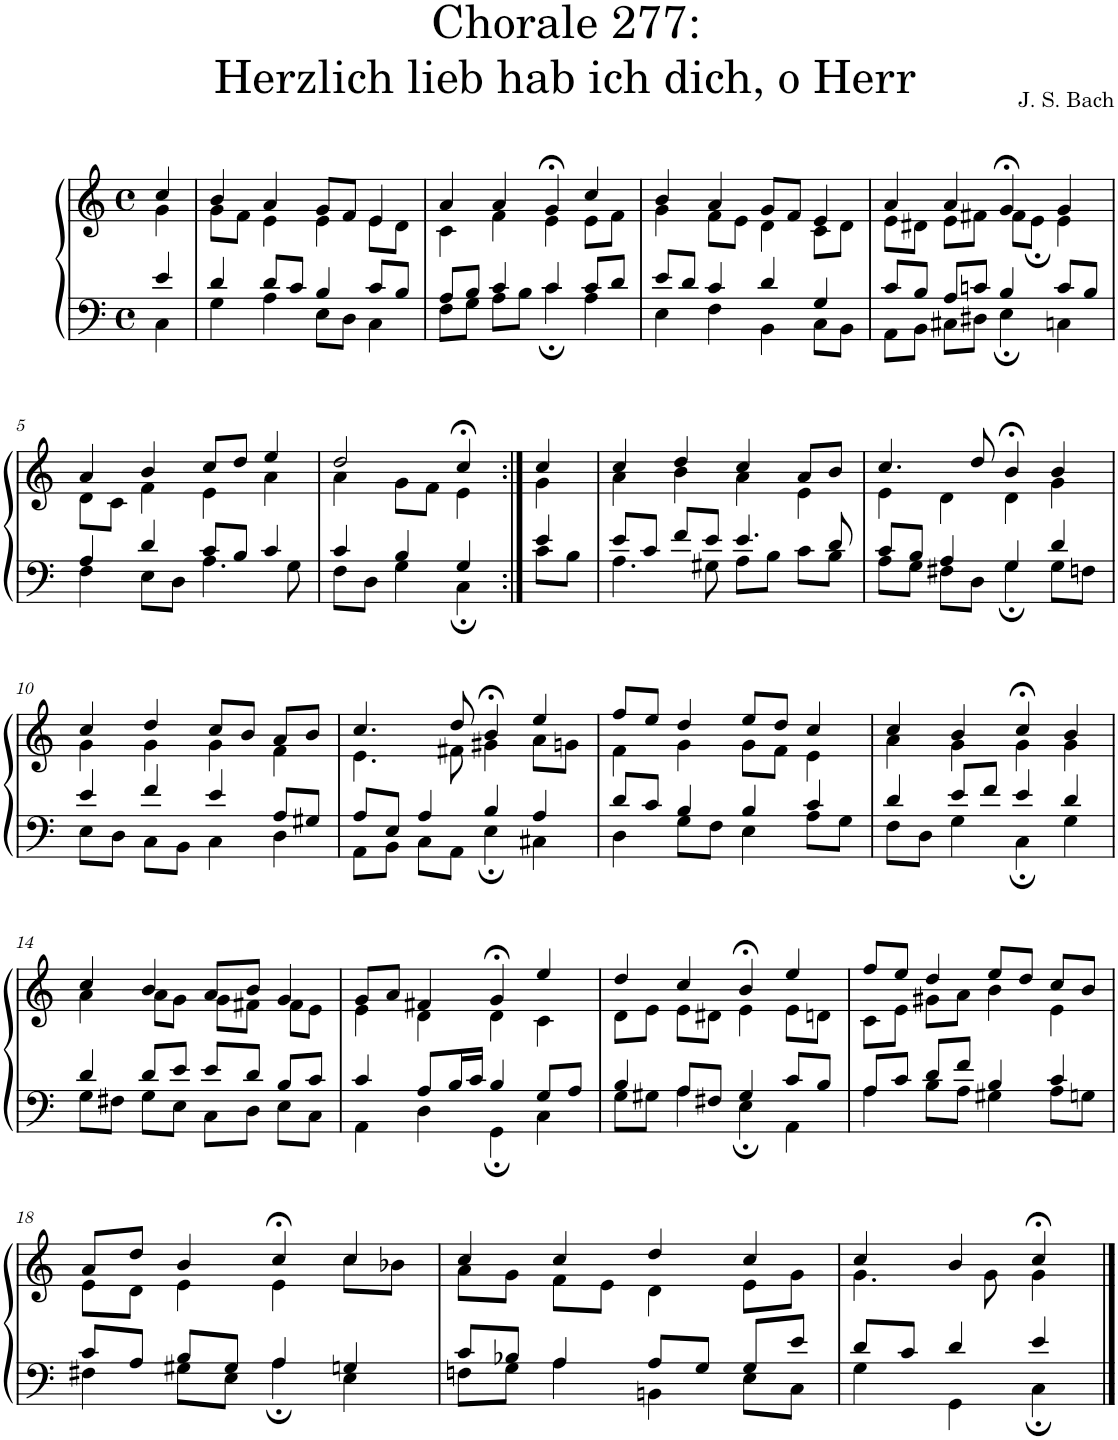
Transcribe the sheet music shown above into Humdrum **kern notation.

**kern	**kern
*part1	*part1
*staff2	*staff1
*I"S,A	*
*clefF4	*clefG2
*k[]	*k[]
*M4/4	*M4/4
*met(c)	*met(c)
=	=
*^	*^
4e/	4C\	4cc/	4g\
=1	=1	=1	=1
4d/	4G\	4b/	8g\L
.	.	.	8f\J
8d/L	4A\	4a/	4e\
8c/J	.	.	.
4B/	8E\L	8g/L	4e\
.	8D\J	8f/J	.
8c/L	4C\	4e/	8e\L
8B/J	.	.	8d\J
=2	=2	=2	=2
8A/L	8F\L	4a/	4c\
8B/J	8G\J	.	.
4c/	8A\L	4a/	4f\
.	8B\J	.	.
4c/	4c;\	4g;</	4e\
8c/L	4A\	4cc/	8e\L
8d/J	.	.	8f\J
=3	=3	=3	=3
8e/L	4E\	4b/	4g\
8d/J	.	.	.
4c/	4F\	4a/	8f\L
.	.	.	8e\J
4d/	4BB\	8g/L	4d\
.	.	8f/J	.
4G/	8C\L	4e/	8c\L
.	8BB\J	.	8d\J
=4	=4	=4	=4
8c/L	8AA\L	4a/	8e\L
8B/J	8BB\J	.	8d#X\J
8A/L	8C#X\L	4a/	8e\L
8cn/J	8D#X\J	.	8f#X\J
4B/	4E;\	4g;</	8f#\L
.	.	.	8e;\J
8c/L	4Cn\	4g/	4e\
8B/J	.	.	.
!!LO:LB:g=z	!!
=5	=5	=5	=5
4A/	4F\	4a/	8d\L
.	.	.	8c\J
4d/	8E\L	4b/	4f\
.	8D\J	.	.
8c/L	4.A\	8cc/L	4e\
8B/J	.	8dd/J	.
4c/	.	4ee/	4a\
.	8G\	.	.
=554	=554	=554	=554
4c/	8F\L	2dd/	4a\
.	8D\J	.	.
4B/	4G\	.	8g\L
.	.	.	8f\J
4G/	4C;\	4cc;</	4e\
=555:|!	=555:|!	=555:|!	=555:|!
4e/	8c\L	4cc/	4g\
.	8B\J	.	.
=8	=8	=8	=8
8e/L	4.A\	4cc/	4a\
8c/J	.	.	.
8f/L	.	4dd/	4b\
8e/J	8G#X\	.	.
4.e/	8A\L	4cc/	4a\
.	8B\J	.	.
.	8c\L	8a/L	4e\
8d/	8B\J	8b/J	.
=9	=9	=9	=9
8c/L	8A\L	4.cc/	4e\
8B/J	8G\J	.	.
4A/	8F#X\L	.	4d\
.	8D\J	8dd/	.
4G/	4G;\	4b;</	4d\
4d/	8G\L	4b/	4g\
.	8Fn\J	.	.
!!LO:LB:g=z	!!
=10	=10	=10	=10
4e/	8E\L	4cc/	4g\
.	8D\J	.	.
4f/	8C\L	4dd/	4g\
.	8BB\J	.	.
4e/	4C\	8cc/L	4g\
.	.	8b/J	.
8A/L	4D\	8a/L	4f\
8G#X/J	.	8b/J	.
=11	=11	=11	=11
8A/L	8AA\L	4.cc/	4.e\
8E/J	8BB\J	.	.
4A/	8C\L	.	.
.	8AA\J	8dd/	8f#X\
4B/	4E;\	4b;</	4g#X\
4A/	4C#X\	4ee/	8a\L
.	.	.	8gn\J
=12	=12	=12	=12
8d/L	4D\	8ff/L	4f\
8c/J	.	8ee/J	.
4B/	8G\L	4dd/	4g\
.	8F\J	.	.
4B/	4E\	8ee/L	8g\L
.	.	8dd/J	8f\J
4c/	8A\L	4cc/	4e\
.	8G\J	.	.
=13	=13	=13	=13
4d/	8F\L	4cc/	4a\
.	8D\J	.	.
8e/L	4G\	4b/	4g\
8f/J	.	.	.
4e/	4C;\	4cc;</	4g\
4d/	4G\	4b/	4g\
!!LO:LB:g=z	!!
=14	=14	=14	=14
4d/	8G\L	4cc/	4a\
.	8F#X\J	.	.
8d/L	8G\L	4b/	8a\L
8e/J	8E\J	.	8g\J
8e/L	8C\L	8a/L	8g\L
8d/J	8D\J	8b/J	8f#X\J
8B/L	8E\L	4g/	8f#\L
8c/J	8C\J	.	8e\J
=15	=15	=15	=15
4c/	4AA\	8g/L	4e\
.	.	8a/J	.
8A/L	4D\	4f#X/	4d\
16B/L	.	.	.
16c/JJ	.	.	.
4B/	4GG;\	4g;</	4d\
8G/L	4C\	4ee/	4c\
8A/J	.	.	.
=16	=16	=16	=16
4B/	8G\L	4dd/	8d\L
.	8G#X\J	.	8e\J
8A/L	4A\	4cc/	8e\L
8F#X/J	.	.	8d#X\J
4G#/	4E;\	4b;</	4e\
8c/L	4AA\	4ee/	8e\L
8B/J	.	.	8dn\J
=17	=17	=17	=17
8A/L	4A\	8ff/L	8c\L
8c/J	.	8ee/J	8e\J
8d/L	8B\L	4dd/	8g#X\L
8f/J	8A\J	.	8a\J
4B/	4G#X\	8ee/L	4b\
.	.	8dd/J	.
4c/	8A\L	8cc/L	4e\
.	8Gn\J	8b/J	.
!!LO:LB:g=z	!!
=18	=18	=18	=18
8c/L	4F#X\	8a/L	8e\L
8A/J	.	8dd/J	8d\J
8B/L	8G#X\L	4b/	4e\
8G#/J	8E\J	.	.
4A/	4A;\	4cc;</	4e\
4Gn/	4E\	4cc/	8cc\L
.	.	.	8b-X\J
=19	=19	=19	=19
8c/L	8Fn\L	4cc/	8a\L
8B-X/J	8G\J	.	8g\J
4A/	4A\	4cc/	8f\L
.	.	.	8e\J
8A/L	4BBn\	4dd/	4d\
8G/J	.	.	.
8G/L	8E\L	4cc/	8e\L
8e/J	8C\J	.	8g\J
=20	=20	=20	=20
8d/L	4G\	4cc/	4.g\
8c/J	.	.	.
4d/	4GG\	4b/	.
.	.	.	8g\
4e/	4C;\	4cc;</	4g\
*v	*v	*	*
*	*v	*v
==	==
*-	*-
